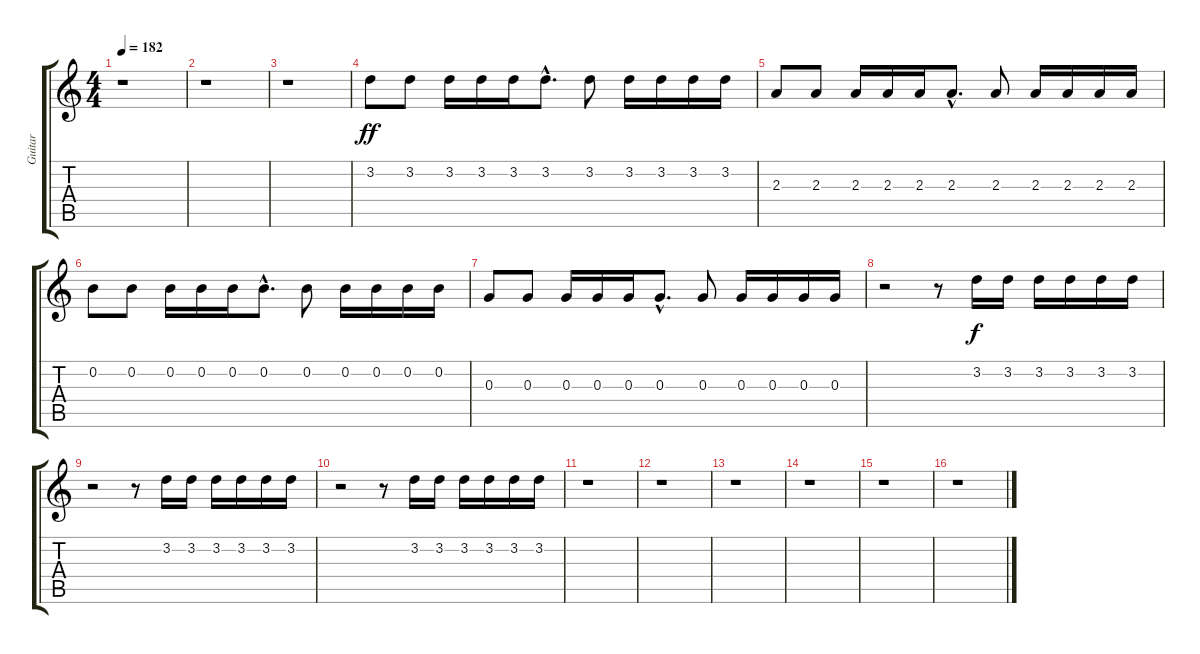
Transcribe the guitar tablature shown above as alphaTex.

\track ("Guitar" "Guitar") {instrument overdrivenguitar}
\staff {score tabs}
\tuning (E4 B3 G3 D3 A2 E2) {hide}
\ts (4 4)
\tempo 182
\clef g2
\ks c
r.1{dy ff} |
r.1 |
r.1 |
3.2.8 3.2.8 3.2.16 3.2.16 3.2.16 3.2{hac}.8{d} 3.2.8 3.2.16 3.2.16 3.2.16 3.2.16 |
2.3.8 2.3.8 2.3.16 2.3.16 2.3.16 2.3{hac}.8{d} 2.3.8 2.3.16 2.3.16 2.3.16 2.3.16 |
0.2.8 0.2.8 0.2.16 0.2.16 0.2.16 0.2{hac}.8{d} 0.2.8 0.2.16 0.2.16 0.2.16 0.2.16 |
0.3.8 0.3.8 0.3.16 0.3.16 0.3.16 0.3{hac}.8{d} 0.3.8 0.3.16 0.3.16 0.3.16 0.3.16 |
r.2 r.8 3.2.16{dy f} 3.2.16 3.2.16 3.2.16 3.2.16 3.2.16 |
r.2 r.8 3.2.16 3.2.16 3.2.16 3.2.16 3.2.16 3.2.16 |
r.2 r.8 3.2.16 3.2.16 3.2.16 3.2.16 3.2.16 3.2.16 |
r.1 |
r.1 |
r.1 |
r.1 |
r.1 |
r.1
